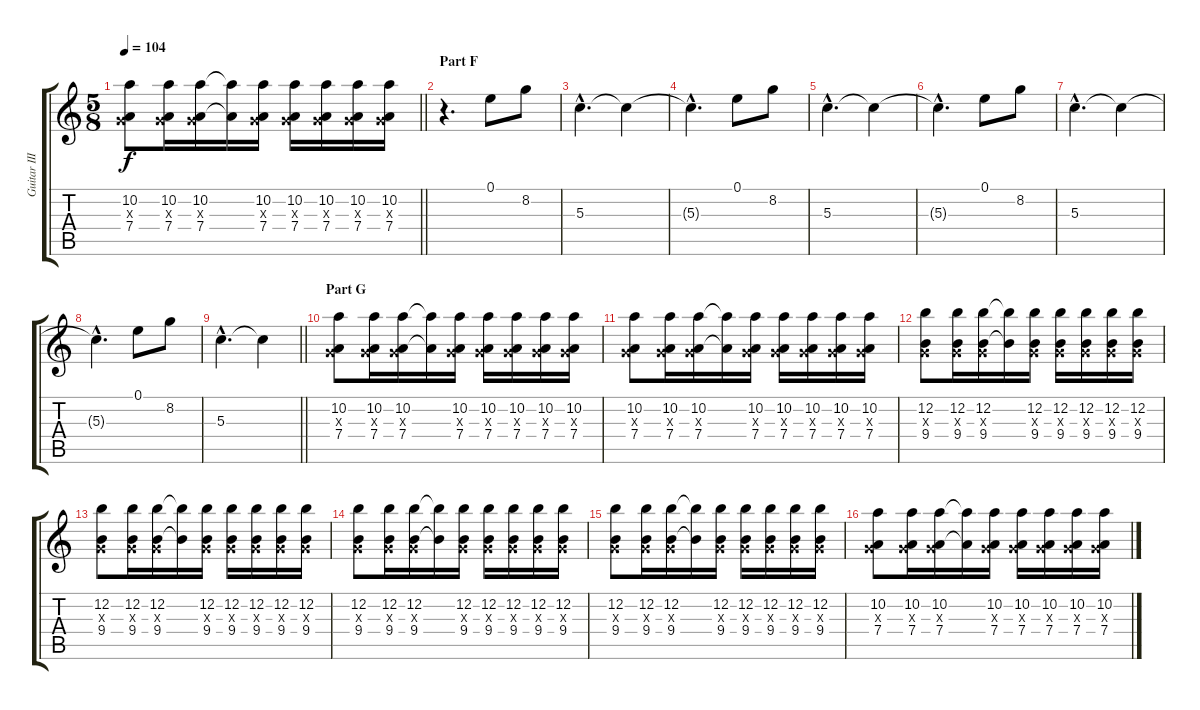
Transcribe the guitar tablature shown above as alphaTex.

\track ("Guitar III (Inoran)" "Guitar III") {instrument electricguitarclean}
\staff {score tabs}
\tuning (E4 B3 G3 D3 A2 E2) {hide}
\ts (5 8)
\tempo 104
\clef g2
\barLineRight lightlight
\ks c
(10.2 0.3{x} 7.4).8{dy f} (10.2 0.3{x} 7.4).16 (10.2 0.3{x} 7.4).16 (10.2{t} 7.4{t}).16 (10.2 0.3{x} 7.4).16 (10.2 0.3{x} 7.4).16 (10.2 0.3{x} 7.4).16 (10.2 0.3{x} 7.4).16 (10.2 0.3{x} 7.4).16 |
\section ("" "Part F")
r.4{d instrument electricguitarclean} 0.1.8 8.2.8 |
5.3{hac}.4{d} 5.3{t}.4 |
5.3{hac t}.4{d} 0.1.8 8.2.8 |
5.3{hac}.4{d} 5.3{t}.4 |
5.3{hac t}.4{d} 0.1.8 8.2.8 |
5.3{hac}.4{d} 5.3{t}.4 |
5.3{hac t}.4{d} 0.1.8 8.2.8 |
\barLineRight lightlight
5.3{hac}.4{d} 5.3{t}.4 |
\section ("" "Part G")
(10.2 0.3{x} 7.4).8{instrument distortionguitar} (10.2 0.3{x} 7.4).16 (10.2 0.3{x} 7.4).16 (10.2{t} 7.4{t}).16 (10.2 0.3{x} 7.4).16 (10.2 0.3{x} 7.4).16 (10.2 0.3{x} 7.4).16 (10.2 0.3{x} 7.4).16 (10.2 0.3{x} 7.4).16 |
(10.2 0.3{x} 7.4).8 (10.2 0.3{x} 7.4).16 (10.2 0.3{x} 7.4).16 (10.2{t} 7.4{t}).16 (10.2 0.3{x} 7.4).16 (10.2 0.3{x} 7.4).16 (10.2 0.3{x} 7.4).16 (10.2 0.3{x} 7.4).16 (10.2 0.3{x} 7.4).16 |
(12.2 0.3{x} 9.4).8 (12.2 0.3{x} 9.4).16 (12.2 0.3{x} 9.4).16 (12.2{t} 9.4{t}).16 (12.2 0.3{x} 9.4).16 (12.2 0.3{x} 9.4).16 (12.2 0.3{x} 9.4).16 (12.2 0.3{x} 9.4).16 (12.2 0.3{x} 9.4).16 |
(12.2 0.3{x} 9.4).8 (12.2 0.3{x} 9.4).16 (12.2 0.3{x} 9.4).16 (12.2{t} 9.4{t}).16 (12.2 0.3{x} 9.4).16 (12.2 0.3{x} 9.4).16 (12.2 0.3{x} 9.4).16 (12.2 0.3{x} 9.4).16 (12.2 0.3{x} 9.4).16 |
(12.2 0.3{x} 9.4).8 (12.2 0.3{x} 9.4).16 (12.2 0.3{x} 9.4).16 (12.2{t} 9.4{t}).16 (12.2 0.3{x} 9.4).16 (12.2 0.3{x} 9.4).16 (12.2 0.3{x} 9.4).16 (12.2 0.3{x} 9.4).16 (12.2 0.3{x} 9.4).16 |
(12.2 0.3{x} 9.4).8 (12.2 0.3{x} 9.4).16 (12.2 0.3{x} 9.4).16 (12.2{t} 9.4{t}).16 (12.2 0.3{x} 9.4).16 (12.2 0.3{x} 9.4).16 (12.2 0.3{x} 9.4).16 (12.2 0.3{x} 9.4).16 (12.2 0.3{x} 9.4).16 |
(10.2 0.3{x} 7.4).8 (10.2 0.3{x} 7.4).16 (10.2 0.3{x} 7.4).16 (10.2{t} 7.4{t}).16 (10.2 0.3{x} 7.4).16 (10.2 0.3{x} 7.4).16 (10.2 0.3{x} 7.4).16 (10.2 0.3{x} 7.4).16 (10.2 0.3{x} 7.4).16
